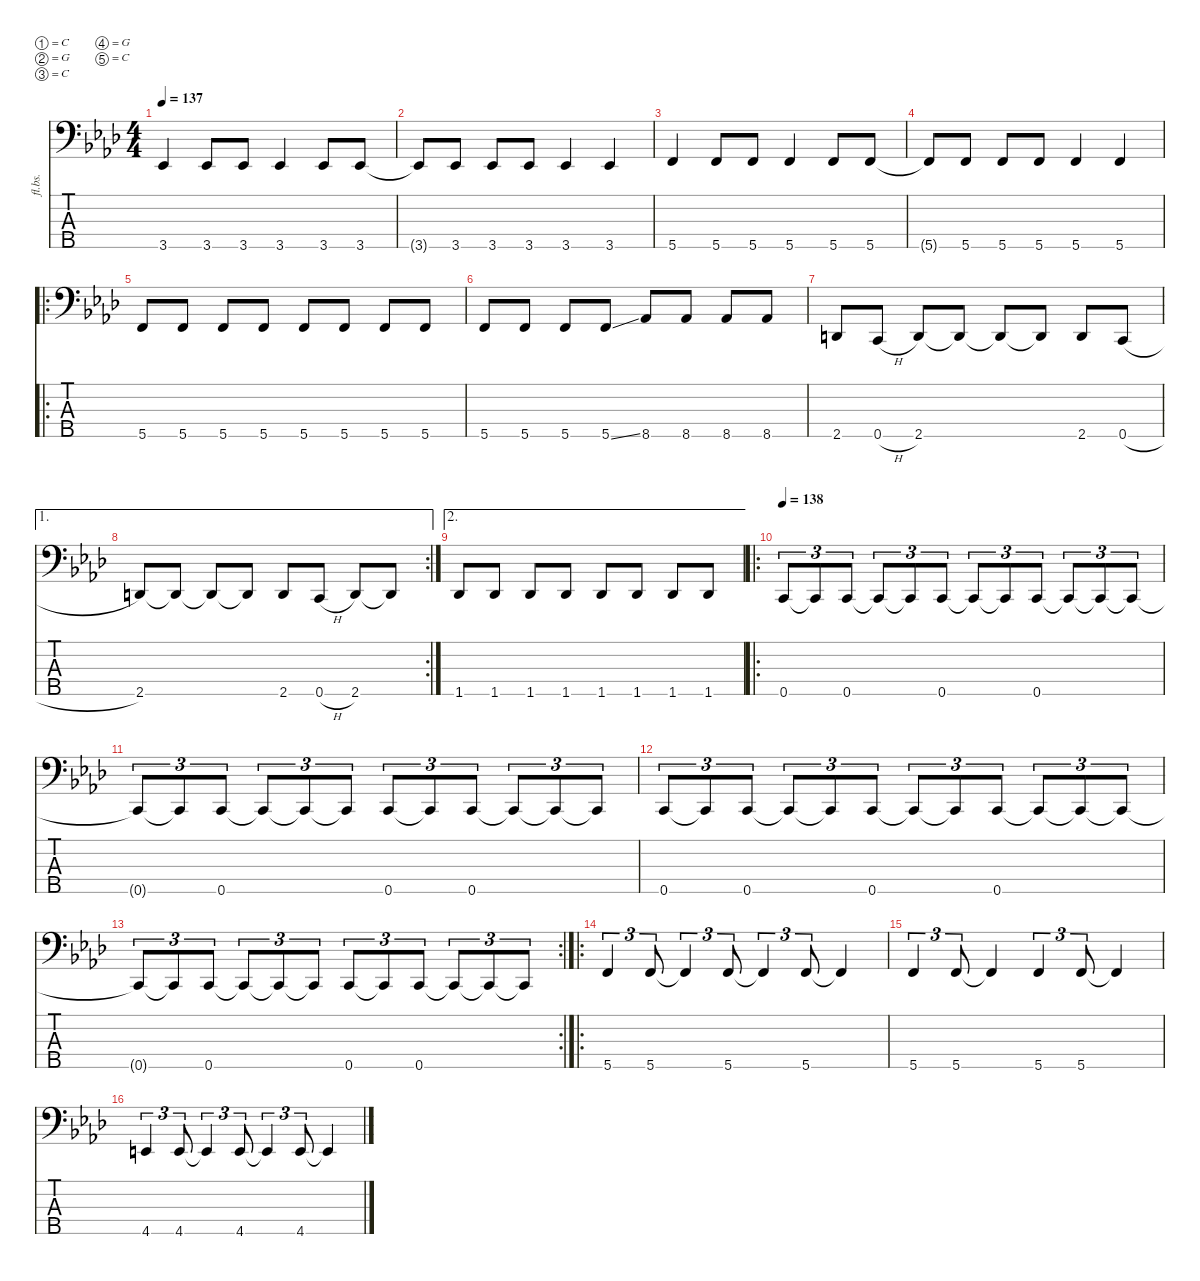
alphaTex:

\defaultSystemsLayout 4
\hideDynamics
\bracketExtendMode nobrackets
\otherSystemsTrackNameOrientation horizontal
\track ("Bass" "fl.bs.") {defaultSystemsLayout 8 instrument fretlessbass}
\staff {score tabs}
\tuning (C3 G2 C2 G1 C1)
\ts (4 4)
\tempo 137
\clef f4
\ks ab
3.5{acc b}.4{dy f beam Up} 3.5{acc b}.8{beam Up} 3.5{acc b}.8{beam Up} 3.5{acc b}.4{beam Up} 3.5{acc b}.8{beam Up} 3.5{acc b}.8{beam Up} |
3.5{t acc b}.8{beam Up} 3.5{acc b}.8{beam Up} 3.5{acc b}.8{beam Up} 3.5{acc b}.8{beam Up} 3.5{acc b}.4{beam Up} 3.5{acc b}.4{beam Up} |
5.5{acc forcenatural}.4{beam Up} 5.5{acc forcenatural}.8{beam Up} 5.5{acc forcenatural}.8{beam Up} 5.5{acc forcenatural}.4{beam Up} 5.5{acc forcenatural}.8{beam Up} 5.5{acc forcenatural}.8{beam Up} |
5.5{t acc forcenatural}.8{beam Up} 5.5{acc forcenatural}.8{beam Up} 5.5{acc forcenatural}.8{beam Up} 5.5{acc forcenatural}.8{beam Up} 5.5{acc forcenatural}.4{beam Up} 5.5{acc forcenatural}.4{beam Up} |
\ro
5.5{acc forcenatural}.8{beam Up} 5.5{acc forcenatural}.8{beam Up} 5.5{acc forcenatural}.8{beam Up} 5.5{acc forcenatural}.8{beam Up} 5.5{acc forcenatural}.8{beam Up} 5.5{acc forcenatural}.8{beam Up} 5.5{acc forcenatural}.8{beam Up} 5.5{acc forcenatural}.8{beam Up} |
5.5{acc forcenatural}.8{beam Up} 5.5{acc forcenatural}.8{beam Up} 5.5{acc forcenatural}.8{beam Up} 5.5{ss acc forcenatural}.8{beam Up} 8.5{acc b}.8{beam Up} 8.5{acc b}.8{beam Up} 8.5{acc b}.8{beam Up} 8.5{acc b}.8{beam Up} |
2.5{acc forcenatural}.8{beam Up} 0.5{h acc forcenatural}.8{beam Up} 2.5{acc forcenatural}.8{beam Up} 2.5{t acc forcenatural}.8{beam Up} 2.5{t acc forcenatural}.8{beam Up} 2.5{t acc forcenatural}.8{beam Up} 2.5{acc forcenatural}.8{beam Up} 0.5{h acc forcenatural}.8{beam Up} |
\ae 1
\rc 2
2.5{acc forcenatural}.8{beam Up} 2.5{t acc forcenatural}.8{beam Up} 2.5{t acc forcenatural}.8{beam Up} 2.5{t acc forcenatural}.8{beam Up} 2.5{acc forcenatural}.8{beam Up} 0.5{h acc forcenatural}.8{beam Up} 2.5{acc forcenatural}.8{beam Up} 2.5{t acc forcenatural}.8{beam Up} |
\ae 2
1.5{acc b}.8{beam Up} 1.5{acc b}.8{beam Up} 1.5{acc b}.8{beam Up} 1.5{acc b}.8{beam Up} 1.5{acc b}.8{beam Up} 1.5{acc b}.8{beam Up} 1.5{acc b}.8{beam Up} 1.5{acc b}.8{beam Up} |
\ro
\tempo 138
0.5{acc forcenatural}.8{tu (3 2) beam Up} 0.5{t acc forcenatural}.8{tu (3 2) beam Up} 0.5{acc forcenatural}.8{tu (3 2) beam Up} 0.5{t acc forcenatural}.8{tu (3 2) beam Up} 0.5{t acc forcenatural}.8{tu (3 2) beam Up} 0.5{acc forcenatural}.8{tu (3 2) beam Up} 0.5{t acc forcenatural}.8{tu (3 2) beam Up} 0.5{t acc forcenatural}.8{tu (3 2) beam Up} 0.5{acc forcenatural}.8{tu (3 2) beam Up} 0.5{t acc forcenatural}.8{tu (3 2) beam Up} 0.5{t acc forcenatural}.8{tu (3 2) beam Up} 0.5{t acc forcenatural}.8{tu (3 2) beam Up} |
0.5{t acc forcenatural}.8{tu (3 2) beam Up} 0.5{t acc forcenatural}.8{tu (3 2) beam Up} 0.5{acc forcenatural}.8{tu (3 2) beam Up} 0.5{t acc forcenatural}.8{tu (3 2) beam Up} 0.5{t acc forcenatural}.8{tu (3 2) beam Up} 0.5{t acc forcenatural}.8{tu (3 2) beam Up} 0.5{acc forcenatural}.8{tu (3 2) beam Up} 0.5{t acc forcenatural}.8{tu (3 2) beam Up} 0.5{acc forcenatural}.8{tu (3 2) beam Up} 0.5{t acc forcenatural}.8{tu (3 2) beam Up} 0.5{t acc forcenatural}.8{tu (3 2) beam Up} 0.5{t acc forcenatural}.8{tu (3 2) beam Up} |
0.5{acc forcenatural}.8{tu (3 2) beam Up} 0.5{t acc forcenatural}.8{tu (3 2) beam Up} 0.5{acc forcenatural}.8{tu (3 2) beam Up} 0.5{t acc forcenatural}.8{tu (3 2) beam Up} 0.5{t acc forcenatural}.8{tu (3 2) beam Up} 0.5{acc forcenatural}.8{tu (3 2) beam Up} 0.5{t acc forcenatural}.8{tu (3 2) beam Up} 0.5{t acc forcenatural}.8{tu (3 2) beam Up} 0.5{acc forcenatural}.8{tu (3 2) beam Up} 0.5{t acc forcenatural}.8{tu (3 2) beam Up} 0.5{t acc forcenatural}.8{tu (3 2) beam Up} 0.5{t acc forcenatural}.8{tu (3 2) beam Up} |
\rc 2
0.5{t acc forcenatural}.8{tu (3 2) beam Up} 0.5{t acc forcenatural}.8{tu (3 2) beam Up} 0.5{acc forcenatural}.8{tu (3 2) beam Up} 0.5{t acc forcenatural}.8{tu (3 2) beam Up} 0.5{t acc forcenatural}.8{tu (3 2) beam Up} 0.5{t acc forcenatural}.8{tu (3 2) beam Up} 0.5{acc forcenatural}.8{tu (3 2) beam Up} 0.5{t acc forcenatural}.8{tu (3 2) beam Up} 0.5{acc forcenatural}.8{tu (3 2) beam Up} 0.5{t acc forcenatural}.8{tu (3 2) beam Up} 0.5{t acc forcenatural}.8{tu (3 2) beam Up} 0.5{t acc forcenatural}.8{tu (3 2) beam Up} |
\ro
5.5{acc forcenatural}.4{tu (3 2) beam Up} 5.5{acc forcenatural}.8{tu (3 2) beam Up} 5.5{t acc forcenatural}.4{tu (3 2) beam Up} 5.5{acc forcenatural}.8{tu (3 2) beam Up} 5.5{t acc forcenatural}.4{tu (3 2) beam Up} 5.5{acc forcenatural}.8{tu (3 2) beam Up} 5.5{t acc forcenatural}.4{beam Up} |
5.5{acc forcenatural}.4{tu (3 2) beam Up} 5.5{acc forcenatural}.8{tu (3 2) beam Up} 5.5{t acc forcenatural}.4{beam Up} 5.5{acc forcenatural}.4{tu (3 2) beam Up} 5.5{acc forcenatural}.8{tu (3 2) beam Up} 5.5{t acc forcenatural}.4{beam Up} |
4.5{acc forcenatural}.4{tu (3 2) beam Up} 4.5{acc forcenatural}.8{tu (3 2) beam Up} 4.5{t acc forcenatural}.4{tu (3 2) beam Up} 4.5{acc forcenatural}.8{tu (3 2) beam Up} 4.5{t acc forcenatural}.4{tu (3 2) beam Up} 4.5{acc forcenatural}.8{tu (3 2) beam Up} 4.5{t acc forcenatural}.4{beam Up}
